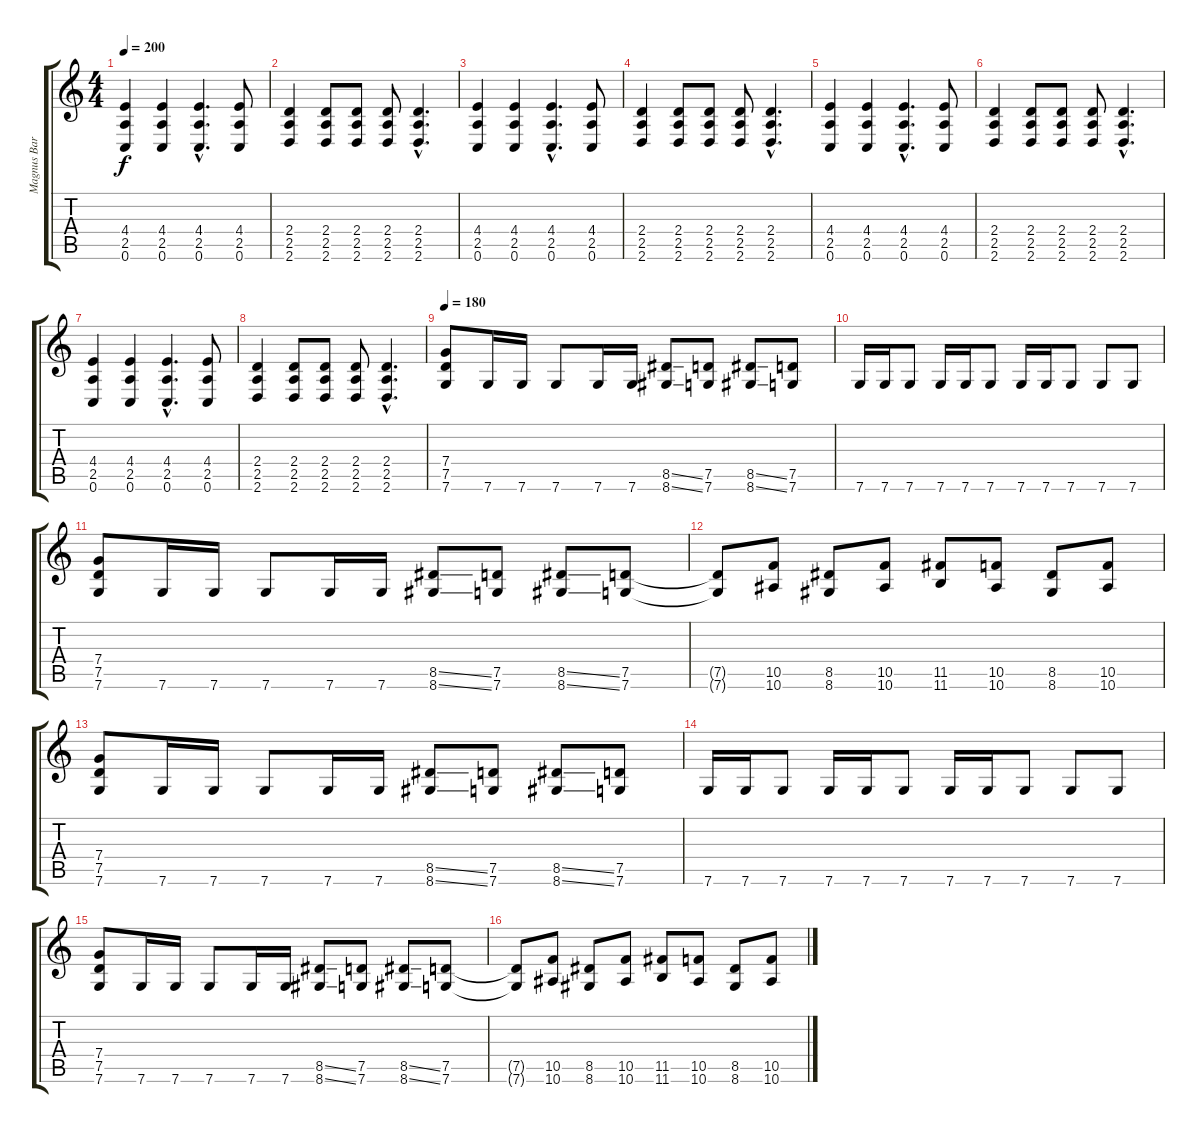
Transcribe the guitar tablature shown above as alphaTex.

\track ("Magnus Barthelson" "Magnus Bar") {instrument distortionguitar}
\staff {score tabs}
\tuning (D4 A3 F3 C3 G2 C2) {hide}
\ts (4 4)
\tempo 200
\clef g2
\ks c
(4.4 2.5 0.6).4{dy f} (4.4 2.5 0.6).4 (4.4{hac} 2.5{hac} 0.6{hac}).4{d} (4.4 2.5 0.6).8 |
(2.4 2.5 2.6).4 (2.4 2.5 2.6).8 (2.4 2.5 2.6).8 (2.4 2.5 2.6).8 (2.4{hac} 2.5{hac} 2.6{hac}).4{d} |
(4.4 2.5 0.6).4 (4.4 2.5 0.6).4 (4.4{hac} 2.5{hac} 0.6{hac}).4{d} (4.4 2.5 0.6).8 |
(2.4 2.5 2.6).4 (2.4 2.5 2.6).8 (2.4 2.5 2.6).8 (2.4 2.5 2.6).8 (2.4{hac} 2.5{hac} 2.6{hac}).4{d} |
(4.4 2.5 0.6).4 (4.4 2.5 0.6).4 (4.4{hac} 2.5{hac} 0.6{hac}).4{d} (4.4 2.5 0.6).8 |
(2.4 2.5 2.6).4 (2.4 2.5 2.6).8 (2.4 2.5 2.6).8 (2.4 2.5 2.6).8 (2.4{hac} 2.5{hac} 2.6{hac}).4{d} |
(4.4 2.5 0.6).4 (4.4 2.5 0.6).4 (4.4{hac} 2.5{hac} 0.6{hac}).4{d} (4.4 2.5 0.6).8 |
(2.4 2.5 2.6).4 (2.4 2.5 2.6).8 (2.4 2.5 2.6).8 (2.4 2.5 2.6).8 (2.4{hac} 2.5{hac} 2.6{hac}).4{d} |
\tempo 180
(7.4 7.5 7.6).8 7.6.16 7.6.16 7.6.8 7.6.16 7.6.16 (8.5{ss} 8.6{ss}).8 (7.5 7.6).8 (8.5{ss} 8.6{ss}).8 (7.5 7.6).8 |
7.6.16 7.6.16 7.6.8 7.6.16 7.6.16 7.6.8 7.6.16 7.6.16 7.6.8 7.6.8 7.6.8 |
(7.4 7.5 7.6).8 7.6.16 7.6.16 7.6.8 7.6.16 7.6.16 (8.5{ss} 8.6{ss}).8 (7.5 7.6).8 (8.5{ss} 8.6{ss}).8 (7.5 7.6).8 |
(7.5{t} 7.6{t}).8 (10.5 10.6).8 (8.5 8.6).8 (10.5 10.6).8 (11.5 11.6).8 (10.5 10.6).8 (8.5 8.6).8 (10.5 10.6).8 |
(7.4 7.5 7.6).8 7.6.16 7.6.16 7.6.8 7.6.16 7.6.16 (8.5{ss} 8.6{ss}).8 (7.5 7.6).8 (8.5{ss} 8.6{ss}).8 (7.5 7.6).8 |
7.6.16 7.6.16 7.6.8 7.6.16 7.6.16 7.6.8 7.6.16 7.6.16 7.6.8 7.6.8 7.6.8 |
(7.4 7.5 7.6).8 7.6.16 7.6.16 7.6.8 7.6.16 7.6.16 (8.5{ss} 8.6{ss}).8 (7.5 7.6).8 (8.5{ss} 8.6{ss}).8 (7.5 7.6).8 |
(7.5{t} 7.6{t}).8 (10.5 10.6).8 (8.5 8.6).8 (10.5 10.6).8 (11.5 11.6).8 (10.5 10.6).8 (8.5 8.6).8 (10.5 10.6).8
